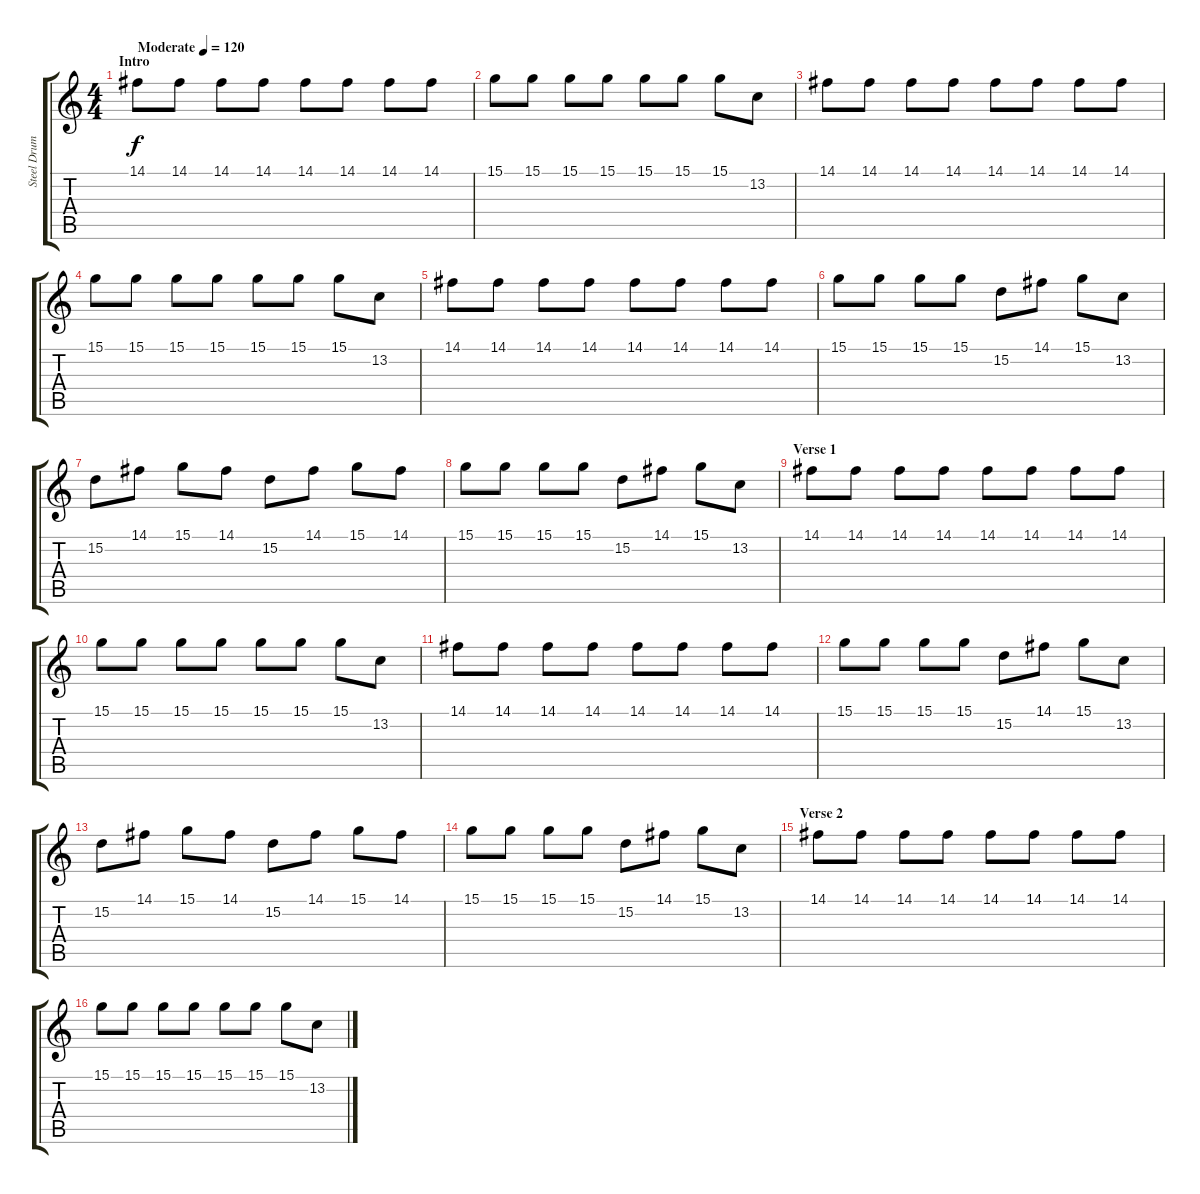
\track ("Steel Drums" "Steel Drum") {instrument steeldrums}
\staff {score tabs}
\tuning (E4 B3 G3 D3 A2 E2) {hide}
\ts (4 4)
\section ("" "Intro")
\tempo (120 "Moderate")
\clef g2
\ks c
14.1.8{dy f instrument steeldrums} 14.1.8 14.1.8 14.1.8 14.1.8 14.1.8 14.1.8 14.1.8 |
15.1.8 15.1.8 15.1.8 15.1.8 15.1.8 15.1.8 15.1.8 13.2.8 |
14.1.8 14.1.8 14.1.8 14.1.8 14.1.8 14.1.8 14.1.8 14.1.8 |
15.1.8 15.1.8 15.1.8 15.1.8 15.1.8 15.1.8 15.1.8 13.2.8 |
14.1.8 14.1.8 14.1.8 14.1.8 14.1.8 14.1.8 14.1.8 14.1.8 |
15.1.8 15.1.8 15.1.8 15.1.8 15.2.8 14.1.8 15.1.8 13.2.8 |
15.2.8 14.1.8 15.1.8 14.1.8 15.2.8 14.1.8 15.1.8 14.1.8 |
15.1.8 15.1.8 15.1.8 15.1.8 15.2.8 14.1.8 15.1.8 13.2.8 |
\section ("" "Verse 1")
14.1.8 14.1.8 14.1.8 14.1.8 14.1.8 14.1.8 14.1.8 14.1.8 |
15.1.8 15.1.8 15.1.8 15.1.8 15.1.8 15.1.8 15.1.8 13.2.8 |
14.1.8 14.1.8 14.1.8 14.1.8 14.1.8 14.1.8 14.1.8 14.1.8 |
15.1.8 15.1.8 15.1.8 15.1.8 15.2.8 14.1.8 15.1.8 13.2.8 |
15.2.8 14.1.8 15.1.8 14.1.8 15.2.8 14.1.8 15.1.8 14.1.8 |
15.1.8 15.1.8 15.1.8 15.1.8 15.2.8 14.1.8 15.1.8 13.2.8 |
\section ("" "Verse 2")
14.1.8 14.1.8 14.1.8 14.1.8 14.1.8 14.1.8 14.1.8 14.1.8 |
15.1.8 15.1.8 15.1.8 15.1.8 15.1.8 15.1.8 15.1.8 13.2.8
